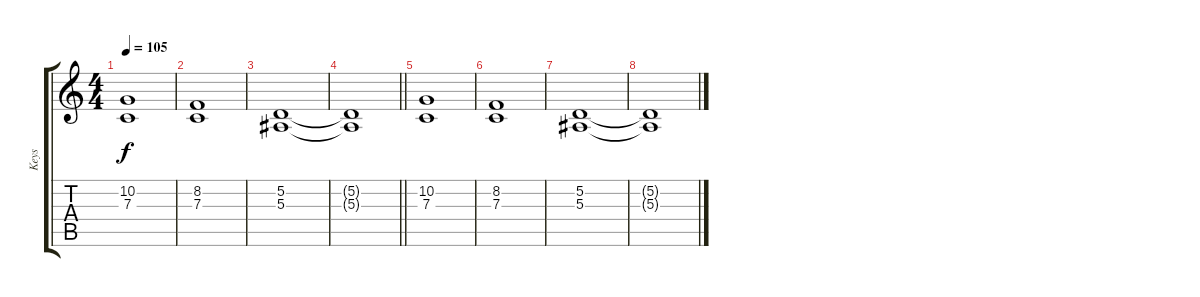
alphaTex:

\track ("Keys" "Keys") {instrument stringensemble1}
\staff {score tabs}
\tuning (D4 A3 F3 C3 G2 C2) {hide}
\ts (4 4)
\section ("" "")
\tempo 105
\clef g2
\ks c
(10.2 7.3).1{dy f} |
(8.2 7.3).1 |
(5.2 5.3).1 |
\barLineRight lightlight
(5.2{t} 5.3{t}).1 |
\section ("" "")
(10.2 7.3).1 |
(8.2 7.3).1 |
(5.2 5.3).1 |
(5.2{t} 5.3{t}).1
